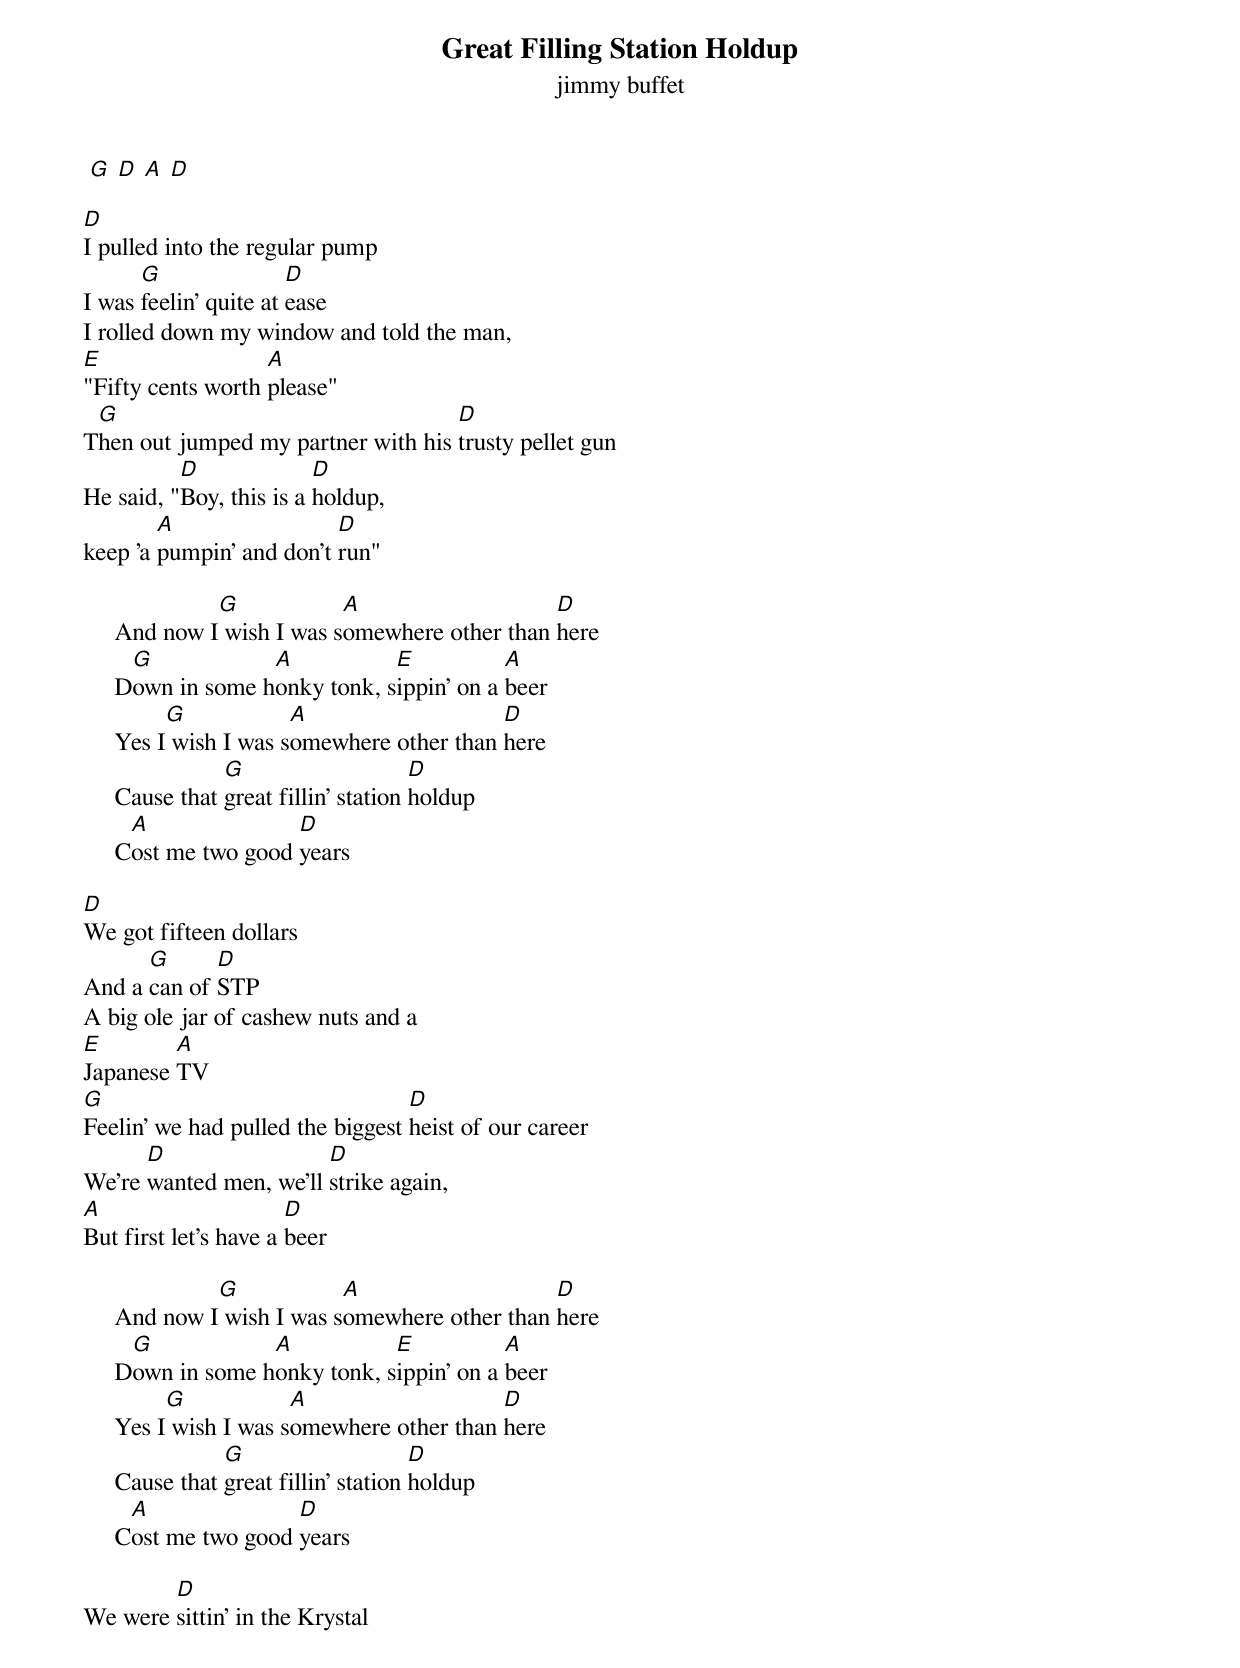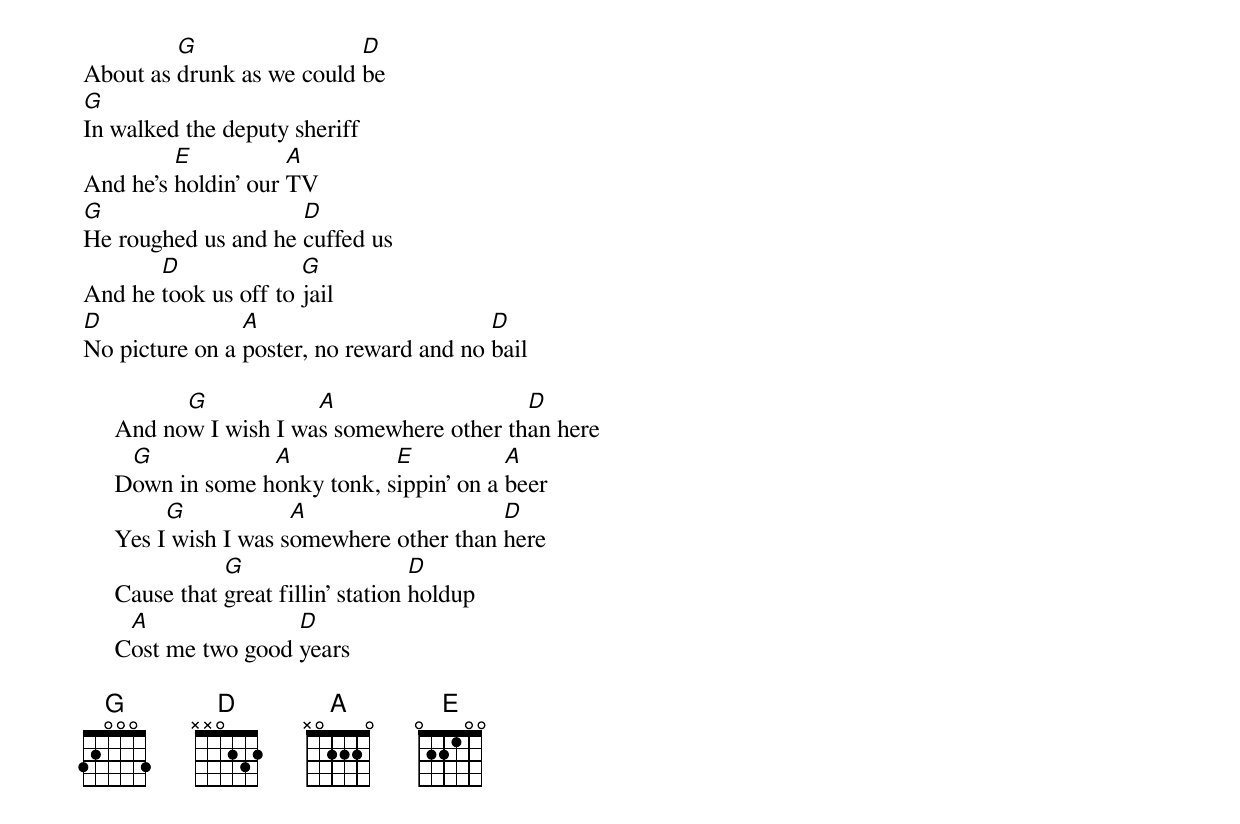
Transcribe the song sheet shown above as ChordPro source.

{title: Great Filling Station Holdup}
{subtitle: jimmy buffet}
 [G] [D] [A] [D]

[D]I pulled into the regular pump
I was [G]feelin' quite at [D]ease
I rolled down my window and told the man,
[E]"Fifty cents worth [A]please"
T[G]hen out jumped my partner with his [D]trusty pellet gun
He said, "[D]Boy, this is a [D]holdup,
keep 'a [A]pumpin' and don't [D]run"

     And now I[G] wish I was s[A]omewhere other than [D]here
     D[G]own in some h[A]onky tonk, s[E]ippin' on a [A]beer
     Yes I[G] wish I was s[A]omewhere other than [D]here
     Cause that [G]great fillin' station [D]holdup
     C[A]ost me two good [D]years

[D]We got fifteen dollars
And a [G]can of [D]STP
A big ole jar of cashew nuts and a
[E]Japanese [A]TV
[G]Feelin' we had pulled the biggest [D]heist of our career
We're [D]wanted men, we'll [D]strike again,
[A]But first let's have a [D]beer

     And now I[G] wish I was s[A]omewhere other than [D]here
     D[G]own in some h[A]onky tonk, s[E]ippin' on a [A]beer
     Yes I[G] wish I was s[A]omewhere other than [D]here
     Cause that [G]great fillin' station [D]holdup
     C[A]ost me two good [D]years

We were [D]sittin' in the Krystal
About as [G]drunk as we could [D]be
[G]In walked the deputy sheriff
And he's [E]holdin' our [A]TV
[G]He roughed us and he [D]cuffed us
And he [D]took us off to [G]jail
[D]No picture on a [A]poster, no reward and no [D]bail

     And no[G]w I wish I wa[A]s somewhere other th[D]an here
     D[G]own in some h[A]onky tonk, s[E]ippin' on a [A]beer
     Yes I[G] wish I was s[A]omewhere other than [D]here
     Cause that [G]great fillin' station [D]holdup
     C[A]ost me two good [D]years

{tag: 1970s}
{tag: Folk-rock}
